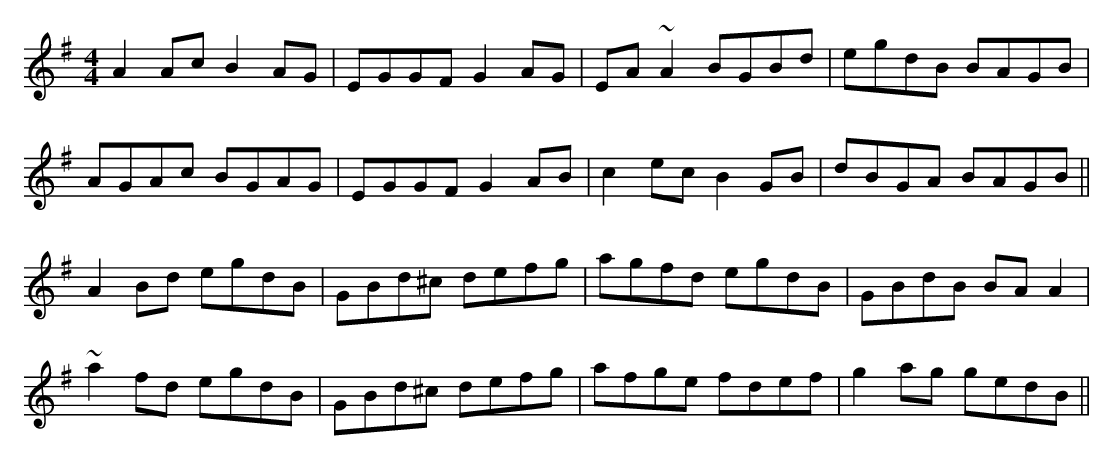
X:1
M:4/4
K:Ador
A2 Ac B2 AG|EGGF G2 AG|EA ~A2 BGBd|egdB BAGB|
AGAc BGAG|EGGF G2 AB|c2 ec B2 GB|dBGA BAGB||
A2 Bd egdB|GBd^c defg|agfd egdB|GBdB BA A2|
~a2 fd egdB|GBd^c defg|afge fdef|g2 ag gedB||
